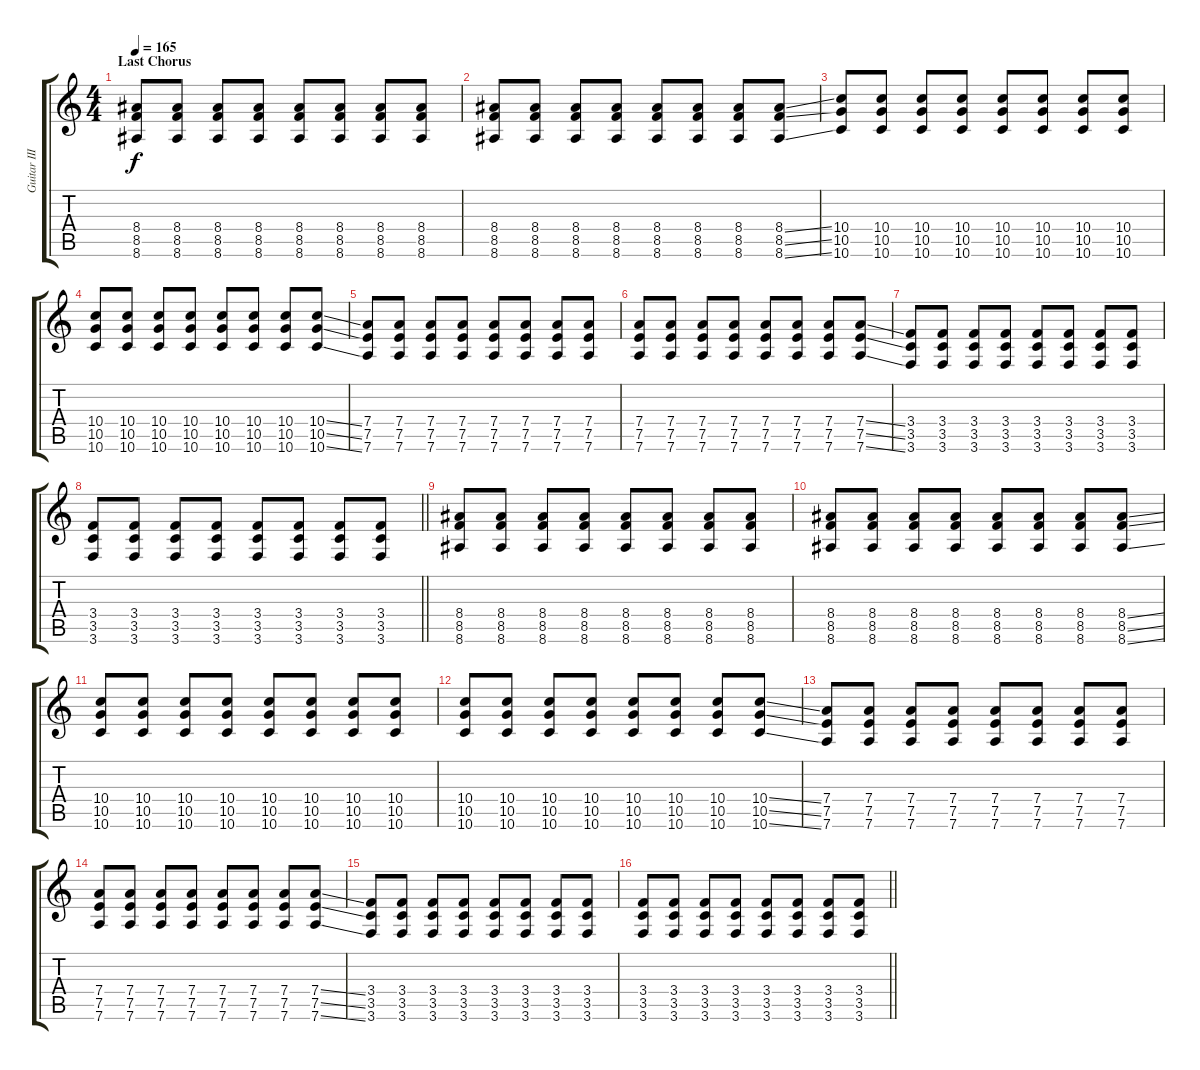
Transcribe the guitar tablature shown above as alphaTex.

\track ("Guitar III" "Guitar III") {instrument overdrivenguitar}
\staff {score tabs}
\tuning (E4 B3 G3 D3 A2 D2) {hide}
\ts (4 4)
\section ("" "Last Chorus")
\tempo 165
\clef g2
\ks c
(8.4 8.5 8.6).8{dy f volume 10} (8.4 8.5 8.6).8 (8.4 8.5 8.6).8 (8.4 8.5 8.6).8 (8.4 8.5 8.6).8 (8.4 8.5 8.6).8 (8.4 8.5 8.6).8 (8.4 8.5 8.6).8 |
(8.4 8.5 8.6).8 (8.4 8.5 8.6).8 (8.4 8.5 8.6).8 (8.4 8.5 8.6).8 (8.4 8.5 8.6).8 (8.4 8.5 8.6).8 (8.4 8.5 8.6).8 (8.4{ss} 8.5{ss} 8.6{ss}).8 |
(10.4 10.5 10.6).8 (10.4 10.5 10.6).8 (10.4 10.5 10.6).8 (10.4 10.5 10.6).8 (10.4 10.5 10.6).8 (10.4 10.5 10.6).8 (10.4 10.5 10.6).8 (10.4 10.5 10.6).8 |
(10.4 10.5 10.6).8 (10.4 10.5 10.6).8 (10.4 10.5 10.6).8 (10.4 10.5 10.6).8 (10.4 10.5 10.6).8 (10.4 10.5 10.6).8 (10.4 10.5 10.6).8 (10.4{ss} 10.5{ss} 10.6{ss}).8 |
(7.4 7.5 7.6).8 (7.4 7.5 7.6).8 (7.4 7.5 7.6).8 (7.4 7.5 7.6).8 (7.4 7.5 7.6).8 (7.4 7.5 7.6).8 (7.4 7.5 7.6).8 (7.4 7.5 7.6).8 |
(7.4 7.5 7.6).8 (7.4 7.5 7.6).8 (7.4 7.5 7.6).8 (7.4 7.5 7.6).8 (7.4 7.5 7.6).8 (7.4 7.5 7.6).8 (7.4 7.5 7.6).8 (7.4{ss} 7.5{ss} 7.6{ss}).8 |
(3.4 3.5 3.6).8 (3.4 3.5 3.6).8 (3.4 3.5 3.6).8 (3.4 3.5 3.6).8 (3.4 3.5 3.6).8 (3.4 3.5 3.6).8 (3.4 3.5 3.6).8 (3.4 3.5 3.6).8 |
\barLineRight lightlight
(3.4 3.5 3.6).8 (3.4 3.5 3.6).8 (3.4 3.5 3.6).8 (3.4 3.5 3.6).8 (3.4 3.5 3.6).8 (3.4 3.5 3.6).8 (3.4 3.5 3.6).8 (3.4 3.5 3.6).8 |
(8.4 8.5 8.6).8 (8.4 8.5 8.6).8 (8.4 8.5 8.6).8 (8.4 8.5 8.6).8 (8.4 8.5 8.6).8 (8.4 8.5 8.6).8 (8.4 8.5 8.6).8 (8.4 8.5 8.6).8 |
(8.4 8.5 8.6).8 (8.4 8.5 8.6).8 (8.4 8.5 8.6).8 (8.4 8.5 8.6).8 (8.4 8.5 8.6).8 (8.4 8.5 8.6).8 (8.4 8.5 8.6).8 (8.4{ss} 8.5{ss} 8.6{ss}).8 |
(10.4 10.5 10.6).8 (10.4 10.5 10.6).8 (10.4 10.5 10.6).8 (10.4 10.5 10.6).8 (10.4 10.5 10.6).8 (10.4 10.5 10.6).8 (10.4 10.5 10.6).8 (10.4 10.5 10.6).8 |
(10.4 10.5 10.6).8 (10.4 10.5 10.6).8 (10.4 10.5 10.6).8 (10.4 10.5 10.6).8 (10.4 10.5 10.6).8 (10.4 10.5 10.6).8 (10.4 10.5 10.6).8 (10.4{ss} 10.5{ss} 10.6{ss}).8 |
(7.4 7.5 7.6).8 (7.4 7.5 7.6).8 (7.4 7.5 7.6).8 (7.4 7.5 7.6).8 (7.4 7.5 7.6).8 (7.4 7.5 7.6).8 (7.4 7.5 7.6).8 (7.4 7.5 7.6).8 |
(7.4 7.5 7.6).8 (7.4 7.5 7.6).8 (7.4 7.5 7.6).8 (7.4 7.5 7.6).8 (7.4 7.5 7.6).8 (7.4 7.5 7.6).8 (7.4 7.5 7.6).8 (7.4{ss} 7.5{ss} 7.6{ss}).8 |
(3.4 3.5 3.6).8 (3.4 3.5 3.6).8 (3.4 3.5 3.6).8 (3.4 3.5 3.6).8 (3.4 3.5 3.6).8 (3.4 3.5 3.6).8 (3.4 3.5 3.6).8 (3.4 3.5 3.6).8 |
\barLineRight lightlight
(3.4 3.5 3.6).8 (3.4 3.5 3.6).8 (3.4 3.5 3.6).8 (3.4 3.5 3.6).8 (3.4 3.5 3.6).8 (3.4 3.5 3.6).8 (3.4 3.5 3.6).8 (3.4 3.5 3.6).8
